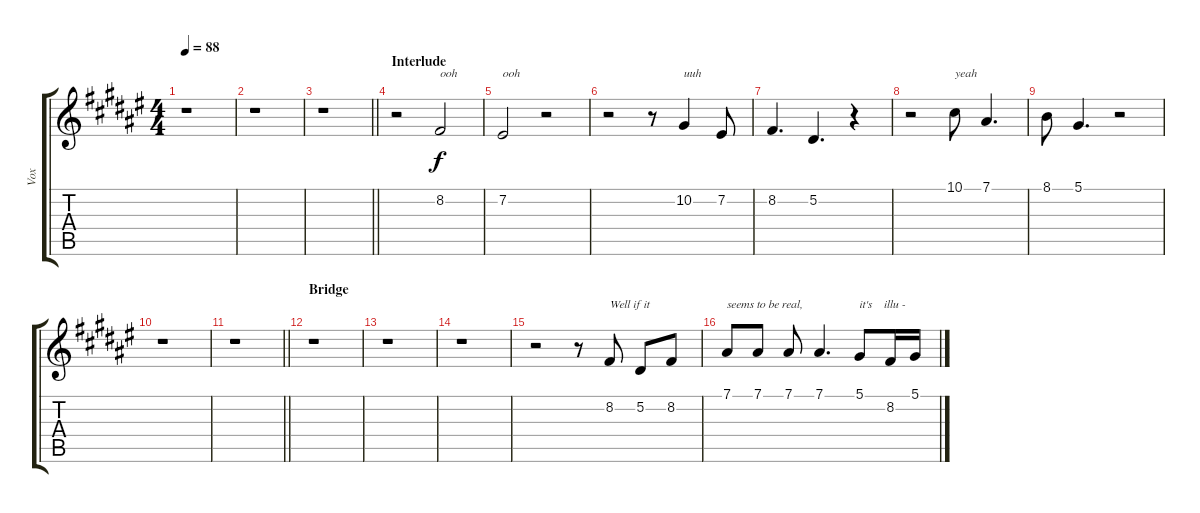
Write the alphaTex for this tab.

\track ("Vox" "Vox") {instrument violin}
\staff {score tabs}
\tuning (Eb4 Bb3 Gb3 Db3 Ab2 Eb2) {hide}
\ts (4 4)
\tempo 88
\clef g2
\ks f#
r.1{dy f} |
r.1 |
\barLineRight lightlight
r.1 |
\section ("" "Interlude")
r.2 8.2.2{txt "ooh"} |
7.2.2{txt "ooh"} r.2 |
r.2 r.8 10.2.4{txt "uuh"} 7.2.8 |
8.2.4{d} 5.2.4{d} r.4 |
r.2 10.1.8{txt "yeah"} 7.1.4{d} |
8.1.8 5.1.4{d} r.2 |
r.1 |
\barLineRight lightlight
r.1 |
\section ("" "Bridge")
r.1 |
r.1 |
r.1 |
r.2 r.8 8.2.8{txt "Well if it"} 5.2.8 8.2.8 |
7.1.8{txt "seems to be real,"} 7.1.8 7.1.8 7.1.4{d} 5.1.8{txt "it's    illu -"} 8.2.16 5.1.16
